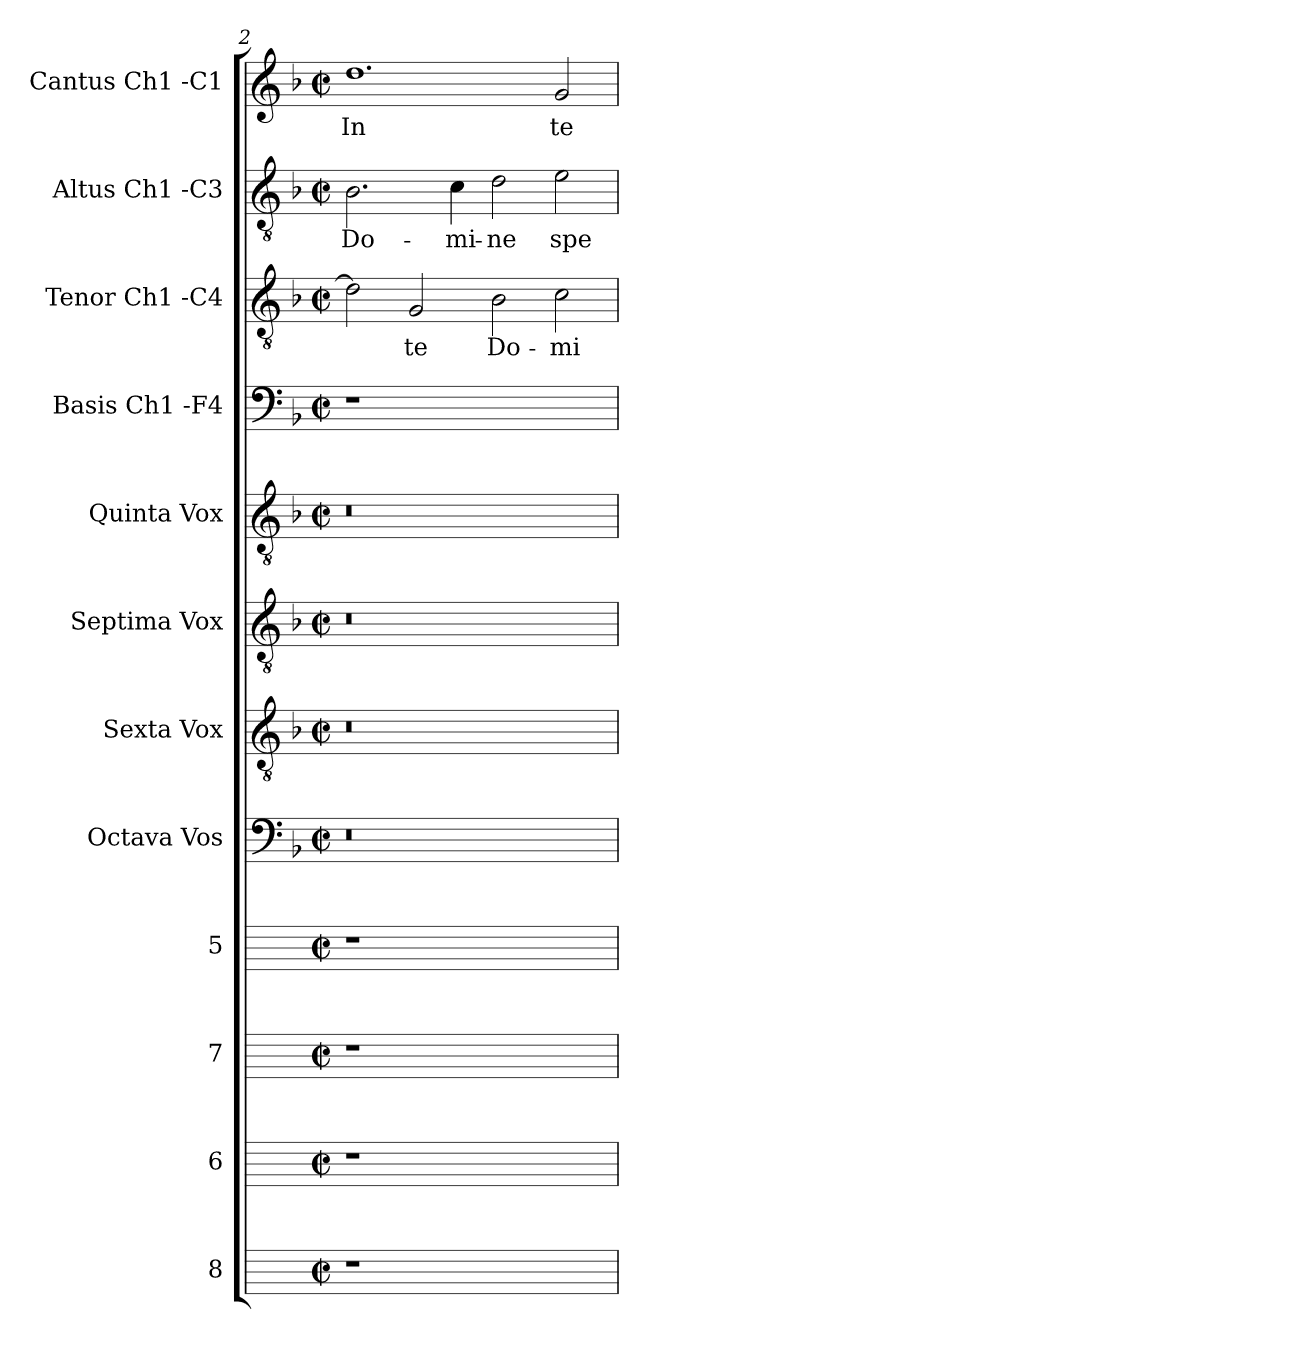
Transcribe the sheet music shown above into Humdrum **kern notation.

**kern	**kern	**kern	**kern	**kern	**kern	**kern	**kern	**kern	**kern	**text	**kern	**text	**kern	**text
*part12	*part11	*part10	*part9	*part8	*part7	*part6	*part5	*part4	*part3	*part3	*part2	*part2	*part1	*part1
*staff12	*staff11	*staff10	*staff9	*staff8	*staff7	*staff6	*staff5	*staff4	*staff3	*staff3	*staff2	*staff2	*staff1	*staff1
*I"8	*I"6	*I"7	*I"5	*I"Octava  Vos	*I"Sexta  Vox	*I"Septima  Vox	*I"Quinta  Vox	*I"Basis  Ch1 -F4	*I"Tenor  Ch1 -C4	*	*I"Altus  Ch1 -C3	*	*I"Cantus  Ch1 -C1	*
*	*	*	*	*	*	*	*	*I'B	*I'T	*	*I'A	*	*I'C	*
*	*	*	*	*clefF4	*clefGv2	*clefGv2	*clefGv2	*clefF4	*clefGv2	*	*clefGv2	*	*clefG2	*
*k[]	*k[]	*k[]	*k[]	*k[b-]	*k[b-]	*k[b-]	*k[b-]	*k[b-]	*k[b-]	*	*k[b-]	*	*k[b-]	*
*C:	*C:	*C:	*C:	*F:	*F:	*F:	*F:	*F:	*F:	*	*F:	*	*F:	*
*M2/2	*M2/2	*M2/2	*M2/2	*M2/2	*M2/2	*M2/2	*M2/2	*M2/2	*M2/2	*	*M2/2	*	*M2/2	*
*met(c|)	*met(c|)	*met(c|)	*met(c|)	*met(c|)	*met(c|)	*met(c|)	*met(c|)	*met(c|)	*met(c|)	*	*met(c|)	*	*met(c|)	*
=2	=2	=2	=2	=2	=2	=2	=2	=2	=2	=2	=2	=2	=2	=2
!	!	!	!	!	!	!	!	!	!	!LO:LY:b:cj	!	!LO:LY:b:cj	!	!LO:LY:b:cj
1r	1r	1r	1r	0r	0r	0r	0r	1r	2d\]	.	2.B-\	Do-	1.dd	In
!	!	!	!	!	!	!	!	!	!	!LO:LY:b:cj	!	!	!	!
.	.	.	.	.	.	.	.	.	2G/	te	.	.	.	.
!	!	!	!	!	!	!	!	!	!	!	!	!LO:LY:b:cj	!	!
.	.	.	.	.	.	.	.	.	.	.	4c\	-mi-	.	.
!	!	!	!	!	!	!	!	!	!	!LO:LY:b:cj	!	!LO:LY:b:cj	!	!
1ryy	1ryy	1ryy	1ryy	.	.	.	.	1ryy	2B-\	Do-	2d\	-ne	.	.
!	!	!	!	!	!	!	!	!	!	!LO:LY:b:cj	!	!LO:LY:b:cj	!	!LO:LY:b:cj
.	.	.	.	.	.	.	.	.	2c\	-mi-	2e\	spe-	2g/	te
=	=	=	=	=	=	=	=	=	=	=	=	=	=	=
*-	*-	*-	*-	*-	*-	*-	*-	*-	*-	*-	*-	*-	*-	*-
